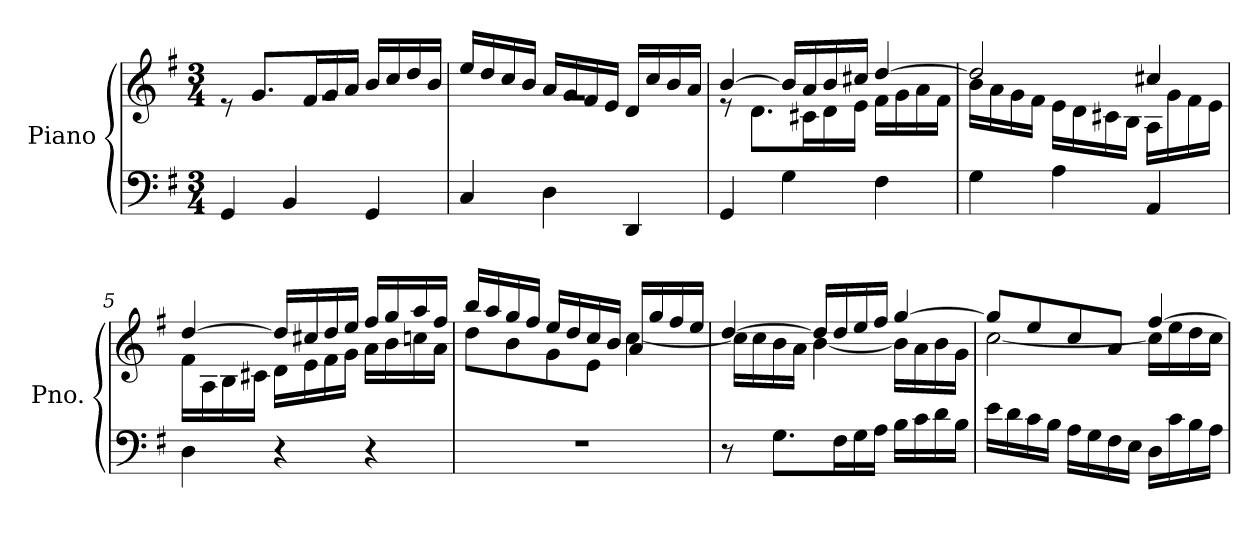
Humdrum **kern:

**kern	**kern
*part1	*part1
*staff2	*staff1
*I"Piano	*
*I'Pno.	*
*clefF4	*clefG2
*k[f#]	*k[f#]
*M3/4	*M3/4
=1	=1
*	*^
4GG/	8re	2.rg
.	8.g/L	.
4BB/	.	.
.	16f#/L	.
.	16g/	.
.	16a/JJ	.
4GG/	16b/LL	.
.	16cc/	.
.	16dd/	.
.	16b/JJ	.
=2	=2	=2
4C/	16ee/LL	2.rg
.	16dd/	.
.	16cc/	.
.	16b/JJ	.
4D\	16a/LL	.
.	16g/	.
.	16f#/	.
.	16e/JJ	.
4DD/	16d/LL	.
.	16cc/	.
.	16b/	.
.	16a/JJ	.
=3	=3	=3
4GG/	[4b/	8re
.	.	8.d\L
4G\	16b/LL]	.
.	16a/	16c#X\L
.	16b/	16d\
.	16cc#X/JJ	16e\JJ
4F#\	[4dd/	16f#\LL
.	.	16g\
.	.	16a\
.	.	16f#\JJ
!!LO:LB:g=z	!!
=4	=4	=4
4G\	2dd/]	16b\LL
.	.	16a\
.	.	16g\
.	.	16f#\JJ
4A\	.	16e\LL
.	.	16d\
.	.	16c#X\
.	.	16B\JJ
4AA/	4cc#X/	16A\LL
.	.	16g\
.	.	16f#\
.	.	16e\JJ
=5	=5	=5
4D\	[4dd/	16f#\LL
.	.	16A\
.	.	16B\
.	.	16c#X\JJ
4r	16dd/LL]	16d\LL
.	16cc#X/	16e\
.	16dd/	16f#\
.	16ee/JJ	16g\JJ
4r	16ff#/LL	16a\LL
.	16gg/	16b\
.	16aa/	16ccn\
.	16ff#/JJ	16a\JJ
=6	=6	=6
2.r	16bb/LL	8dd\L
.	16aa/	.
.	16gg/	8b\
.	16ff#/JJ	.
.	16ee/LL	8g\
.	16dd/	.
.	16cc/	8e\J
.	16b/JJ	.
.	16a/LL	[4cc\
.	16gg/	.
.	16ff#/	.
.	16ee/JJ	.
!!LO:LB:g=z	!!
=7	=7	=7
8r	[4dd/	16cc\LL]
.	.	16cc\
8.G\L	.	16b\
.	.	16a\JJ
.	16dd/LL]	[4b\
16F#\L	16dd/	.
16G\	16ee/	.
16A\JJ	16ff#/JJ	.
16B\LL	[4gg/	16b\LL]
16c\	.	16a\
16d\	.	16b\
16B\JJ	.	16g\JJ
=8	=8	=8
16e\LL	8gg/L]	[2cc\
16d\	.	.
16c\	8ee/	.
16B\JJ	.	.
16A\LL	8cc/	.
16G\	.	.
16F#\	8a/J	.
16E\JJ	.	.
16D\LL	[4ff#/	16cc\LL]
16c\	.	16ee\
16B\	.	16dd\
16A\JJ	.	16cc\JJ
*	*v	*v
=	=
*-	*-
